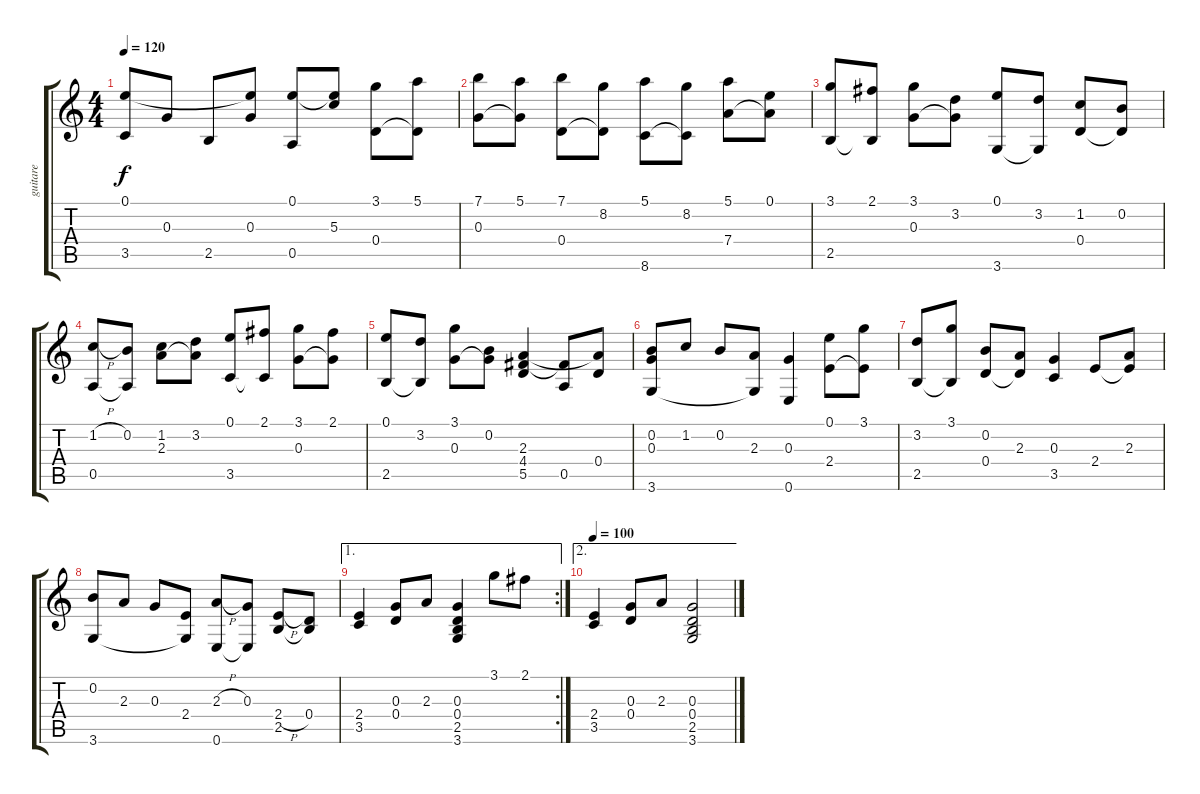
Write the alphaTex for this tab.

\track ("guitare" "guitare") {instrument acousticguitarnylon}
\staff {score tabs}
\tuning (E4 B3 G3 D3 A2 E2) {hide}
\ts (4 4)
\tempo 120
\clef g2
\ks c
(0.1 3.5).8{dy f} 0.3.8 2.5.8 (0.1{t} 0.3).8 (0.1 0.5).8 (0.1{t} 5.3).8 (3.1 0.4).8 (5.1 0.4{t}).8 |
(7.1 0.3).8 (5.1 0.3{t}).8 (7.1 0.4).8 (8.2 0.4{t}).8 (5.1 8.6).8 (8.2 8.6{t}).8 (5.1 7.4).8 (0.1 7.4{t}).8 |
(3.1 2.5).8 (2.1 2.5{t}).8 (3.1 0.3).8 (3.2 0.3{t}).8 (0.1 3.6).8 (3.2 3.6{t}).8 (1.2 0.4).8 (0.2 0.4{t}).8 |
(1.2{h} 0.5).8 (0.2 0.5{t}).8 (1.2 2.3).8 (3.2 2.3{t}).8 (0.1 3.5).8 (2.1 3.5{t}).8 (3.1 0.3).8 (2.1 0.3{t}).8 |
(0.1 2.5).8 (3.2 2.5{t}).8 (3.1 0.3).8 (0.2 0.3{t}).8 (2.3 4.4 5.5).4 (4.4{t} 0.5).8 (2.3{t} 0.4).8 |
(0.2 0.3 3.6).8 1.2.8 0.2.8 (2.3 3.6{t}).8 (0.3 0.6).4 (0.1 2.4).8 (3.1 2.4{t}).8 |
(3.2 2.5).8 (3.1 2.5{t}).8 (0.2 0.4).8 (2.3 0.4{t}).8 (0.3 3.5).4 2.4.8 (2.3 2.4{t}).8 |
(0.2 3.6).8 2.3.8 0.3.8 (2.4 3.6{t}).8 (2.3{h} 0.6).8 (0.3 0.6{t}).8 (2.4{h} 2.5).8 (0.4 2.5{t}).8 |
\ae 1
\rc 2
(2.4 3.5).4 (0.3 0.4).8 2.3.8 (0.3 0.4 2.5 3.6).4 3.1.8 2.1.8 |
\ae 2
\tempo 100
(2.4 3.5).4 (0.3 0.4).8 2.3.8 (0.3 0.4 2.5 3.6).2
